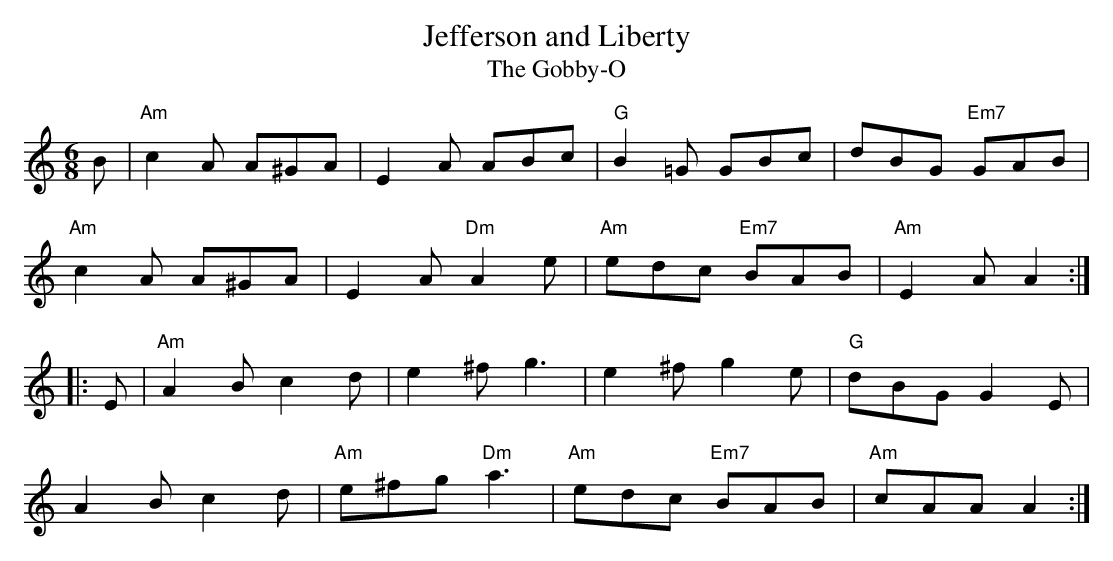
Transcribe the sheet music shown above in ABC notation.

X:1
T:Jefferson and Liberty
T:The Gobby-O
M:6/8
L:1/8
K:Amin
B | "Am"c2 A A^GA | E2 A ABc | "G"B2 =G GBc | dBG "Em7"GAB |
"Am"c2 A A^GA | E2 A "Dm"A2 e | "Am"edc "Em7"BAB | "Am"E2 A A2 :|
|: E | "Am"A2 B c2 d | e2 ^f g3 | e2 ^f g2 e | "G"dBG G2 E |
A2 B c2 d | "Am"e^fg "Dm"a3 | "Am"edc "Em7"BAB | "Am"cAA A2 :|
